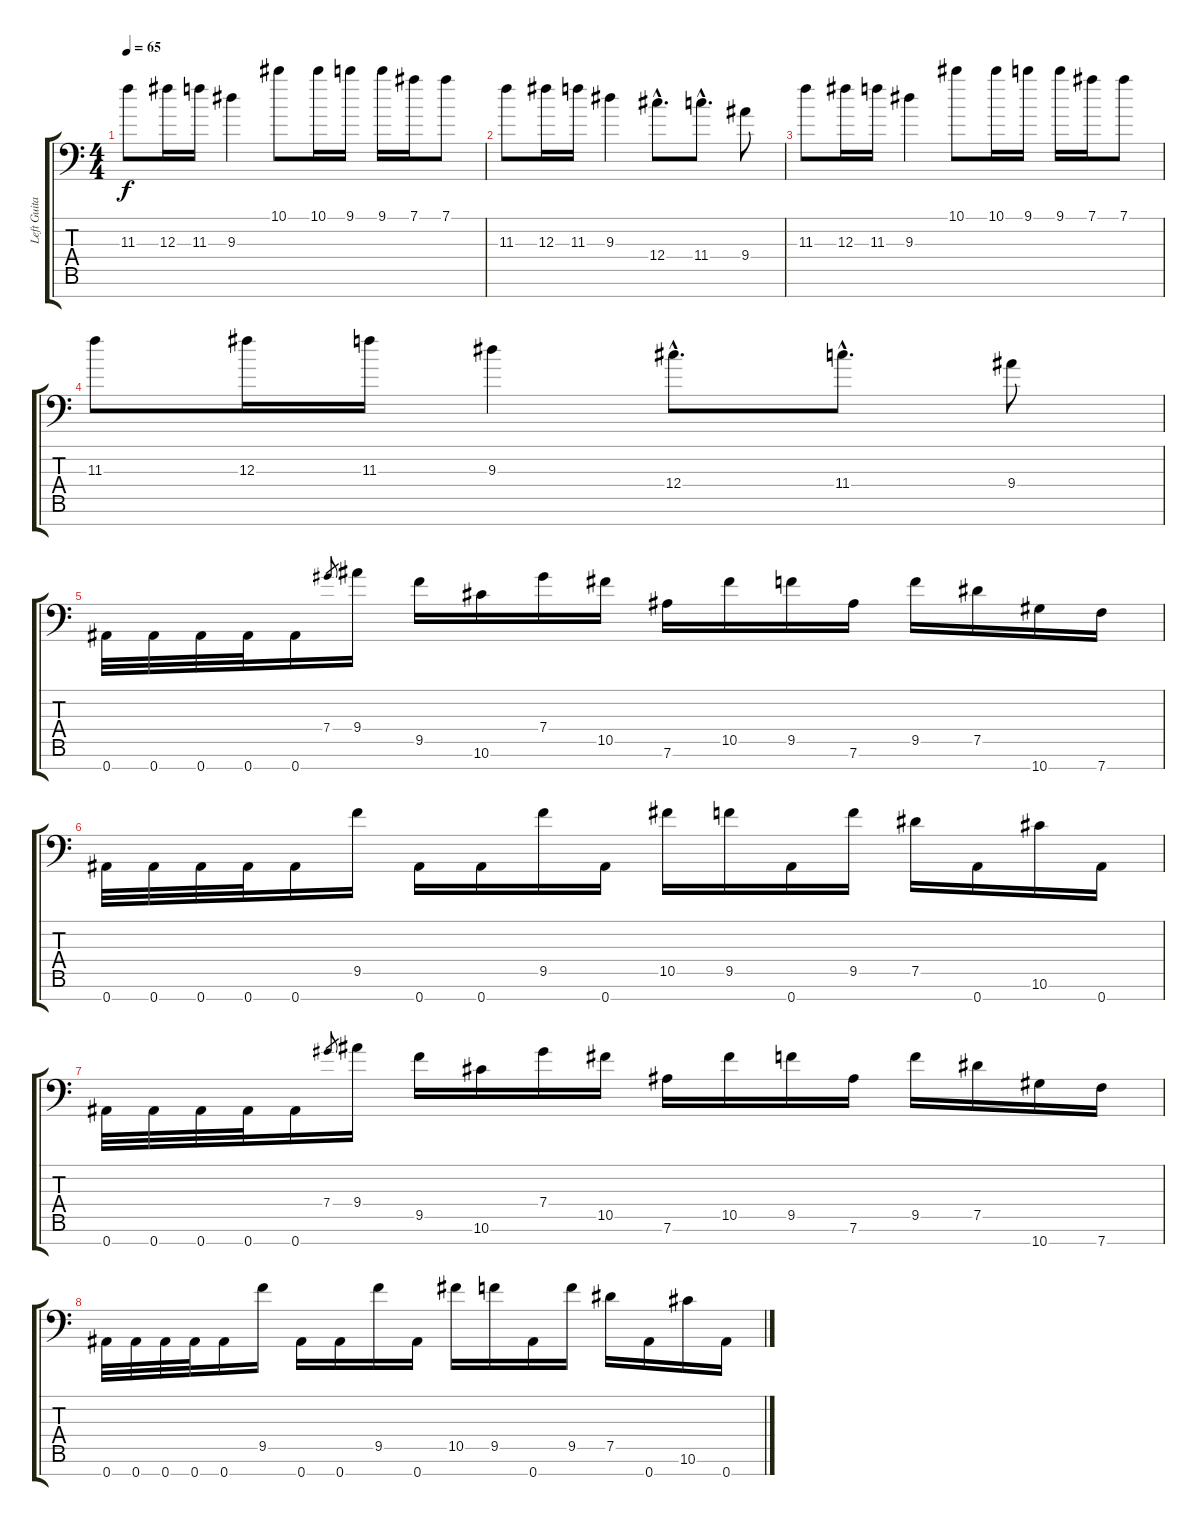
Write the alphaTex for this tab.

\track ("Left Guitar" "Left Guita") {instrument distortionguitar}
\staff {score tabs}
\tuning (Eb4 Bb3 Gb3 Db3 Ab2 Eb2 Bb1) {hide}
\ts (4 4)
\tempo 65
\clef f4
\ks c
11.3.8{dy f} 12.3.16 11.3.16 9.3.4 10.1.8 10.1.16 9.1.16 9.1.16 7.1.16 7.1.8 |
11.3.8 12.3.16 11.3.16 9.3.4 12.4{hac}.8{d} 11.4{hac}.8{d} 9.4.8 |
11.3.8 12.3.16 11.3.16 9.3.4 10.1.8 10.1.16 9.1.16 9.1.16 7.1.16 7.1.8 |
11.3.8 12.3.16 11.3.16 9.3.4 12.4{hac}.8{d} 11.4{hac}.8{d} 9.4.8 |
0.7.32 0.7.32 0.7.32 0.7.32 0.7.16 7.4.8{gr} 9.4.16 9.5.16 10.6.16 7.4.16 10.5.16 7.6.16 10.5.16 9.5.16 7.6.16 9.5.16 7.5.16 10.7.16 7.7.16 |
0.7.32 0.7.32 0.7.32 0.7.32 0.7.16 9.5.16 0.7.16 0.7.16 9.5.16 0.7.16 10.5.16 9.5.16 0.7.16 9.5.16 7.5.16 0.7.16 10.6.16 0.7.16 |
0.7.32 0.7.32 0.7.32 0.7.32 0.7.16 7.4.8{gr} 9.4.16 9.5.16 10.6.16 7.4.16 10.5.16 7.6.16 10.5.16 9.5.16 7.6.16 9.5.16 7.5.16 10.7.16 7.7.16 |
0.7.32 0.7.32 0.7.32 0.7.32 0.7.16 9.5.16 0.7.16 0.7.16 9.5.16 0.7.16 10.5.16 9.5.16 0.7.16 9.5.16 7.5.16 0.7.16 10.6.16 0.7.16
